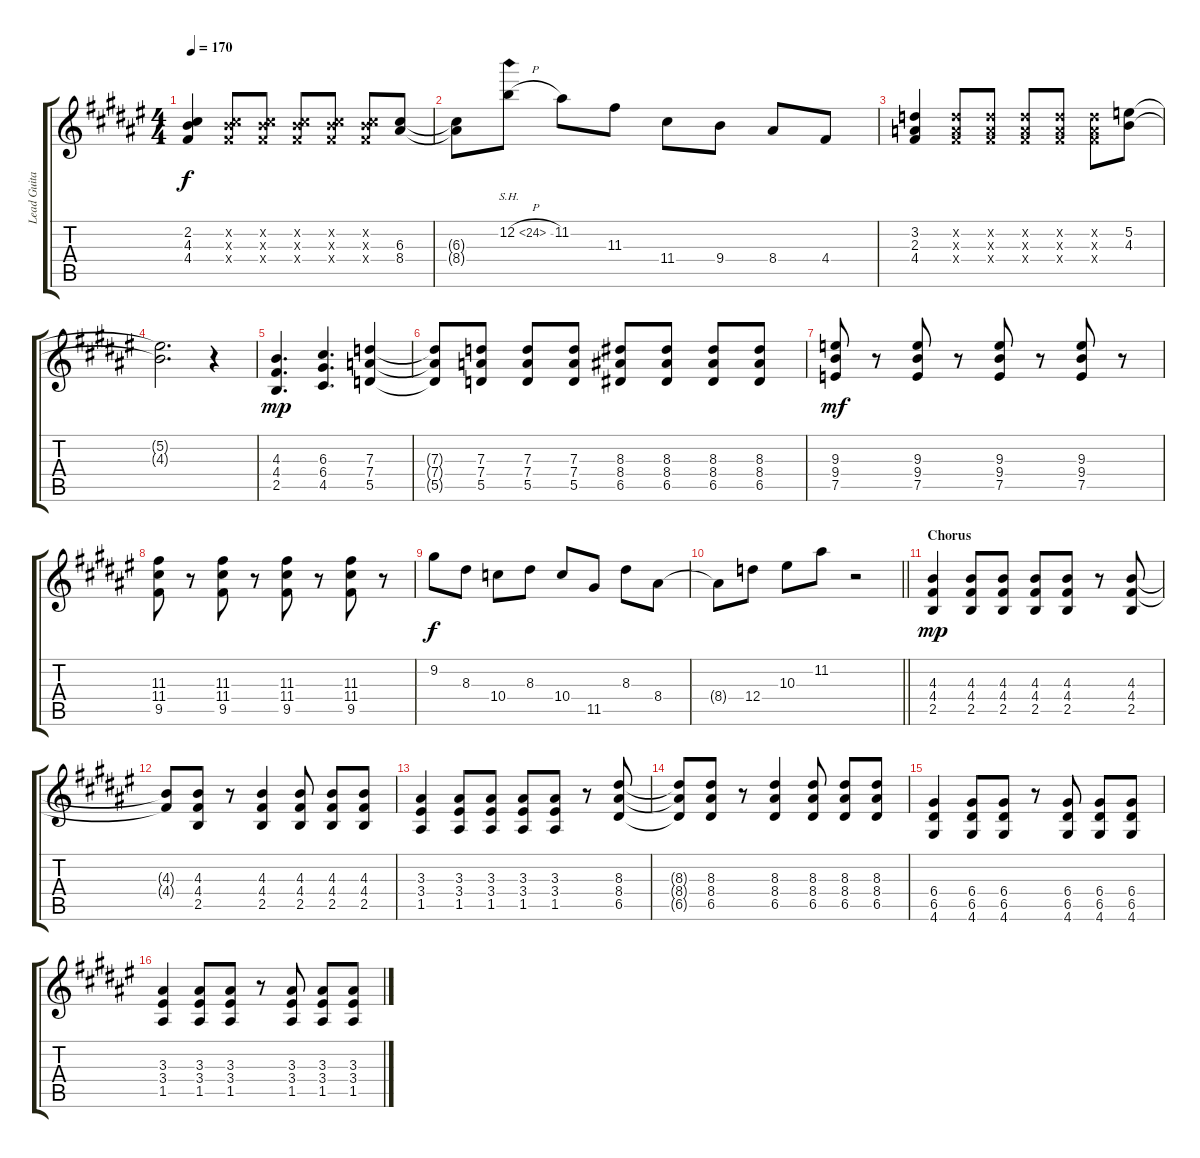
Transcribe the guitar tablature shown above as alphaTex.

\track ("Lead Guitar" "Lead Guita") {instrument overdrivenguitar}
\staff {score tabs}
\tuning (E4 B3 G3 D3 A2 E2) {hide}
\ts (4 4)
\tempo 170
\clef g2
\ks f#
(2.2 4.3 4.4).4{dy f} (2.2{x} 4.3{x} 4.4{x}).8 (2.2{x} 4.3{x} 4.4{x}).8 (2.2{x} 4.3{x} 4.4{x}).8 (2.2{x} 4.3{x} 4.4{x}).8 (2.2{x} 4.3{x} 4.4{x}).8 (6.3 8.4).8 |
(6.3{t} 8.4{t}).8 12.2{sh 12 h}.8 11.2.8 11.3.8 11.4.8 9.4.8 8.4.8 4.4.8 |
(3.2 2.3 4.4).4 (3.2{x} 2.3{x} 4.4{x}).8 (3.2{x} 2.3{x} 4.4{x}).8 (3.2{x} 2.3{x} 4.4{x}).8 (3.2{x} 2.3{x} 4.4{x}).8 (3.2{x} 2.3{x} 4.4{x}).8 (5.2 4.3).8 |
(5.2{t} 4.3{t}).2{d} r.4 |
(4.3 4.4 2.5).4{d dy mp} (6.3 6.4 4.5).4{d} (7.3 7.4 5.5).4 |
(7.3{t} 7.4{t} 5.5{t}).8 (7.3 7.4 5.5).8 (7.3 7.4 5.5).8 (7.3 7.4 5.5).8 (8.3 8.4 6.5).8 (8.3 8.4 6.5).8 (8.3 8.4 6.5).8 (8.3 8.4 6.5).8 |
(9.3 9.4 7.5).8{dy mf} r.8 (9.3 9.4 7.5).8 r.8 (9.3 9.4 7.5).8 r.8 (9.3 9.4 7.5).8 r.8 |
(11.3 11.4 9.5).8 r.8 (11.3 11.4 9.5).8 r.8 (11.3 11.4 9.5).8 r.8 (11.3 11.4 9.5).8 r.8 |
9.2.8{dy f} 8.3.8 10.4.8 8.3.8 10.4.8 11.5.8 8.3.8 8.4.8 |
\barLineRight lightlight
8.4{t}.8 12.4.8 10.3.8 11.2.8 r.2 |
\section ("" "Chorus")
(4.3 4.4 2.5).4{dy mp} (4.3 4.4 2.5).8 (4.3 4.4 2.5).8 (4.3 4.4 2.5).8 (4.3 4.4 2.5).8 r.8 (4.3 4.4 2.5).8 |
(4.3{t} 4.4{t}).8 (4.3 4.4 2.5).8 r.8 (4.3 4.4 2.5).4 (4.3 4.4 2.5).8 (4.3 4.4 2.5).8 (4.3 4.4 2.5).8 |
(3.3 3.4 1.5).4 (3.3 3.4 1.5).8 (3.3 3.4 1.5).8 (3.3 3.4 1.5).8 (3.3 3.4 1.5).8 r.8 (8.3 8.4 6.5).8 |
(8.3{t} 8.4{t} 6.5{t}).8 (8.3 8.4 6.5).8 r.8 (8.3 8.4 6.5).4 (8.3 8.4 6.5).8 (8.3 8.4 6.5).8 (8.3 8.4 6.5).8 |
(6.4 6.5 4.6).4 (6.4 6.5 4.6).8 (6.4 6.5 4.6).8 r.8 (6.4 6.5 4.6).8 (6.4 6.5 4.6).8 (6.4 6.5 4.6).8 |
(3.3 3.4 1.5).4 (3.3 3.4 1.5).8 (3.3 3.4 1.5).8 r.8 (3.3 3.4 1.5).8 (3.3 3.4 1.5).8 (3.3 3.4 1.5).8
